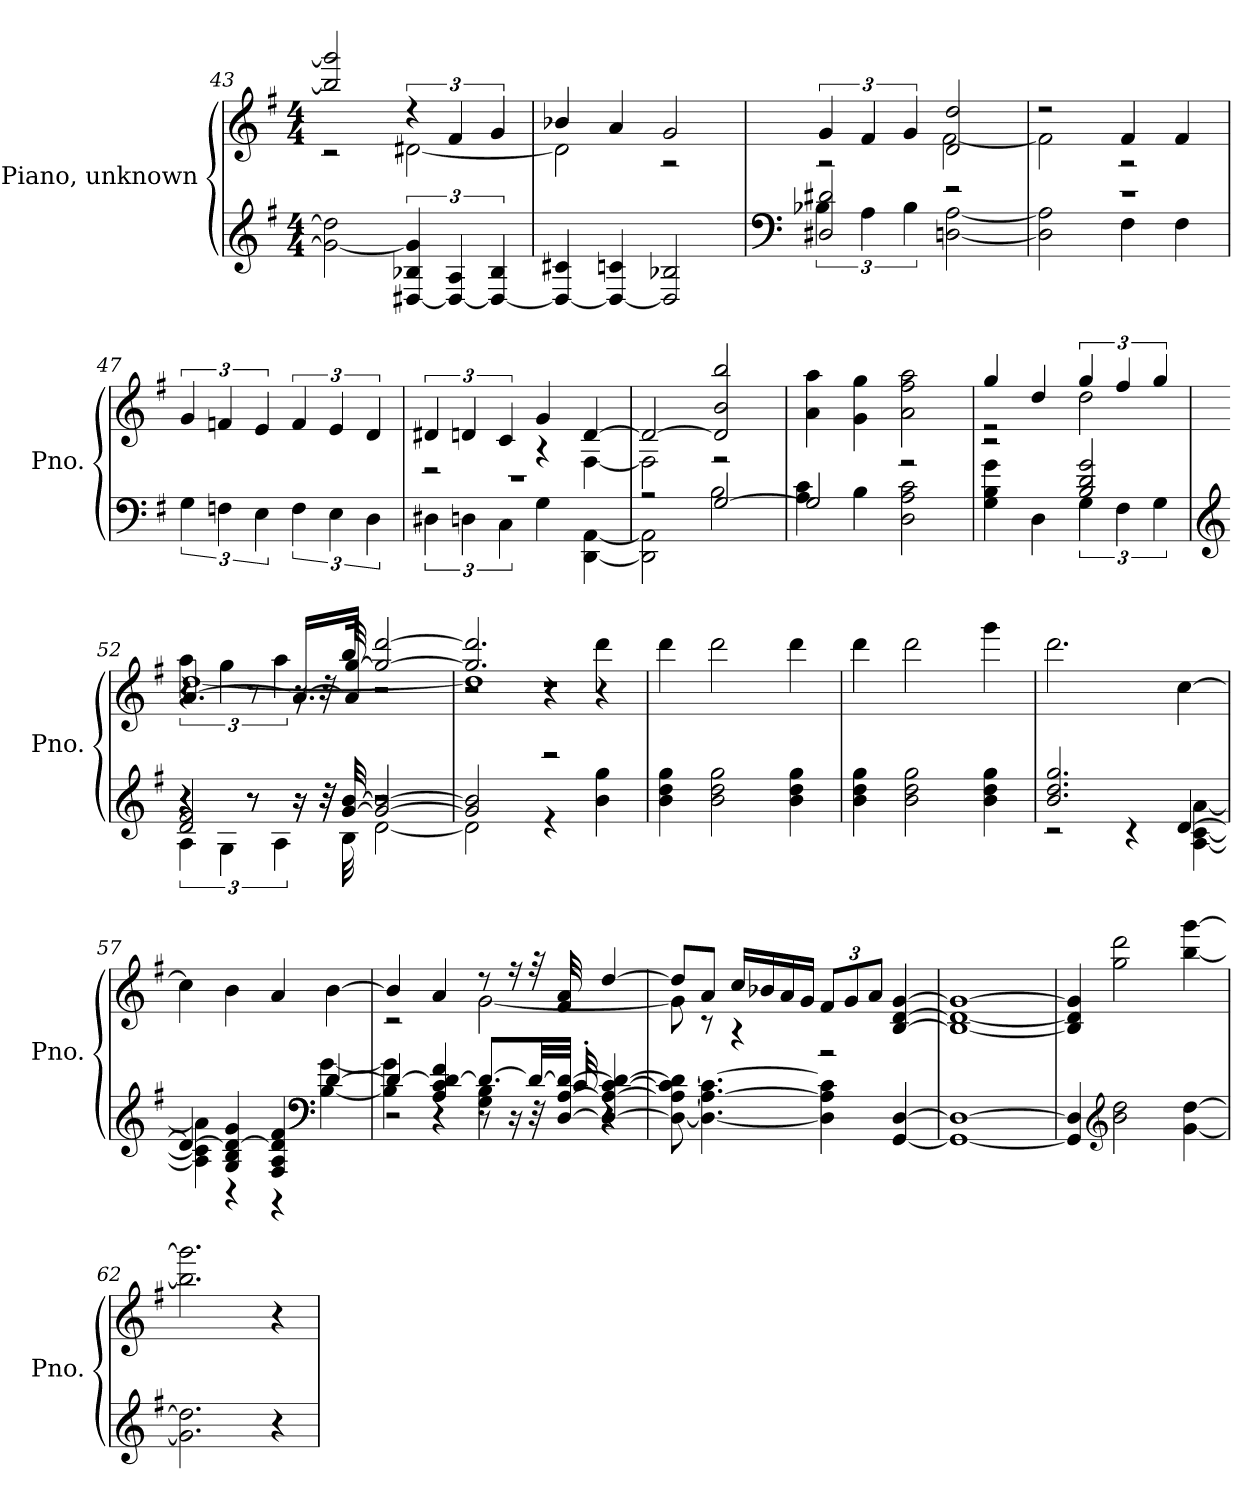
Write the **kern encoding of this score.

**kern	**kern
*part1	*part1
*staff2	*staff1
*I"Piano, unknown	*
*I'Pno.	*
!!LO:LB:g=z
*clefG2	*clefG2
*k[f#]	*k[f#]
*M4/4	*M4/4
=43	=43
*	*^
2g\_ 2dd\]	2bb/] 2ggg/]	2r
[6D#X/ 6B-X/ 6g/]	6r	[2d#X\
6D#/_ 6A/	6f#/	.
6D#/_ 6B-/	6g/	.
=44	=44	=44
4D#/_ 4c#X/	4b-X/	2d#\]
4D#/_ 4cn/	4a/	.
2D#/] 2B-X/	2g/	2r
=45	=45	=45
*clefF4	*	*
*^	*	*
2D#X/ 2d#X/	6B-X\	6g/	2r
.	6A\	6f#/	.
.	6B-\	6g/	.
2r	[2Dn\ [2A\	2d/ 2dd/	[2f#\
=46	=46	=46	=46
1r	2D\] 2A\]	2r	2f#\]
.	4F#\	4f#/	2r
.	4F#\	4f#/	.
*v	*v	*	*
*	*v	*v
=47	=47
6G\	6g/
6Fn\	6fn/
6E\	6e/
6F\	6f/
6E\	6e/
6D\	6d/
=48	=48
*^	*^
1r	6D#X\	6d#X/	2r
.	6Dn\	6dn/	.
.	6C\	6c/	.
.	4G\	4g/	4r
.	[4DD\ [4AA\	[4d/	[4F#\
!!LO:LB:g=z	!!
=49	=49	=49	=49
2r	2DD\] 2AA\]	2d/_	2F#\]
[2G/	2B\	2d/] 2b/ 2bb/	2r
*	*	*v	*v
=50	=50	=50
2G/]	4A\ 4c\	4a\ 4aa\
.	4B\	4g\ 4gg\
2r	2D\ 2A\ 2c\	2a\ 2ff#\ 2aa\
=51	=51	=51
*	*	*^
2r	4G\ 4B\ 4g\	4gg/	2r
.	4D\	4dd/	.
2B/ 2d/ 2g/	6G\	6gg/	2dd\
.	6F#\	6ff#/	.
.	6G\	6gg/	.
*v	*v	*	*
*	*v	*v
=52	=52
*clefG2	*
*^	*^
*	*^	*	*^
*	*	*^	*	*	*^
4r	6A\	2d/ 2f#/	4r	4r	6aa\	[4.a/	[1dd
.	6G\	.	.	.	6gg\	.	.
8r	.	.	8r	8r	.	.	.
.	6A\	.	.	.	6aa\	.	.
16r	.	.	16r	16r	.	16.a/LL_	.
32r	.	.	32r	32r	.	.	.
[32g/ [32b/	.	.	32B\	32bb/	.	32a/] [32gg/JJk	.
2g/_ 2b/_	[2d\	2r	2r	2r	2r	2gg/_ [2ddd/	.
*	*v	*v	*v	*	*	*	*
=53	=53	=53	=53	=53	=53
2g/] 2b/]	2d\]	1r	2r	2.gg/] 2.ddd/]	1dd]
2r	4r	.	4r	.	.
.	4b\ 4gg\	.	4ddd\	4r	.
*v	*v	*	*	*	*
*	*v	*v	*v	*v
=54	=54
4b\ 4dd\ 4gg\	4ddd\
2b\ 2dd\ 2gg\	2ddd\
4b\ 4dd\ 4gg\	4ddd\
=55	=55
4b\ 4dd\ 4gg\	4ddd\
2b\ 2dd\ 2gg\	2ddd\
4b\ 4dd\ 4gg\	4ggg\
!!LO:PB:g=z
=56	=56
*^	*
2.b/ 2.dd/ 2.gg/	2r	2.ddd\
.	4r	.
[4d/	[4A\ [4c\ [4a\	[4cc\
=57	=57	=57
4d/_	4A\] 4c\] 4a\]	4cc\]
4G/ 4B/ 4d/_ 4g/	4r	4b\
4F#/ 4A/ 4d/] 4f#/	4r	4a/
*clefF4	*	*
[4d/	[4B\ [4g\	[4b\
=58	=58	=58
*	*^	*^
4d/_	4B\] 4g\]	2r	4b/]	2r
4A/ 4c/ 4d/_ 4f#/	4r	.	4a/	.
8.d/L_	4G\ 4B\	8r	8r	[2g\
.	.	16r	16r	.
32d/LL_	.	32r	32r	.
[32D/ [32A/ 32d/_JJJ	.	32c'/	32f#/ 32a/	.
4D/_ 4A/_ [4c/ 4d/_	4r	4r	[4dd/	.
*v	*v	*v	*	*
=59	=59	=59
8D\_ 8A\_ 8c\_ 8d\]	8dd/L]	8g\]
4.D\_ 4.A\_ 4.c\_	8a/J	8r
.	16cc/LL	4r
.	16b-X/	.
.	16a/	.
.	16g/JJ	.
*	*Xbrackettup	*
4D\] 4A\] 4c\]	12f#/L	2r
.	12g/	.
.	12a/J	.
[4GG/ [4D/	[4B/ [4d/ [4g/	.
*	*v	*v
=60	=60
1GG_ 1D_	1B_ 1d_ 1g_
!!LO:LB:g=z
=61	=61
4GG/] 4D/]	4B/] 4d/] 4g/]
*clefG2	*
2b\ 2dd\	2gg\ 2ddd\
[4g\ [4dd\	[4bb\ [4ggg\
=62	=62
2.g\] 2.dd\]	2.bb\] 2.ggg\]
4r	4r
=	=
*-	*-
